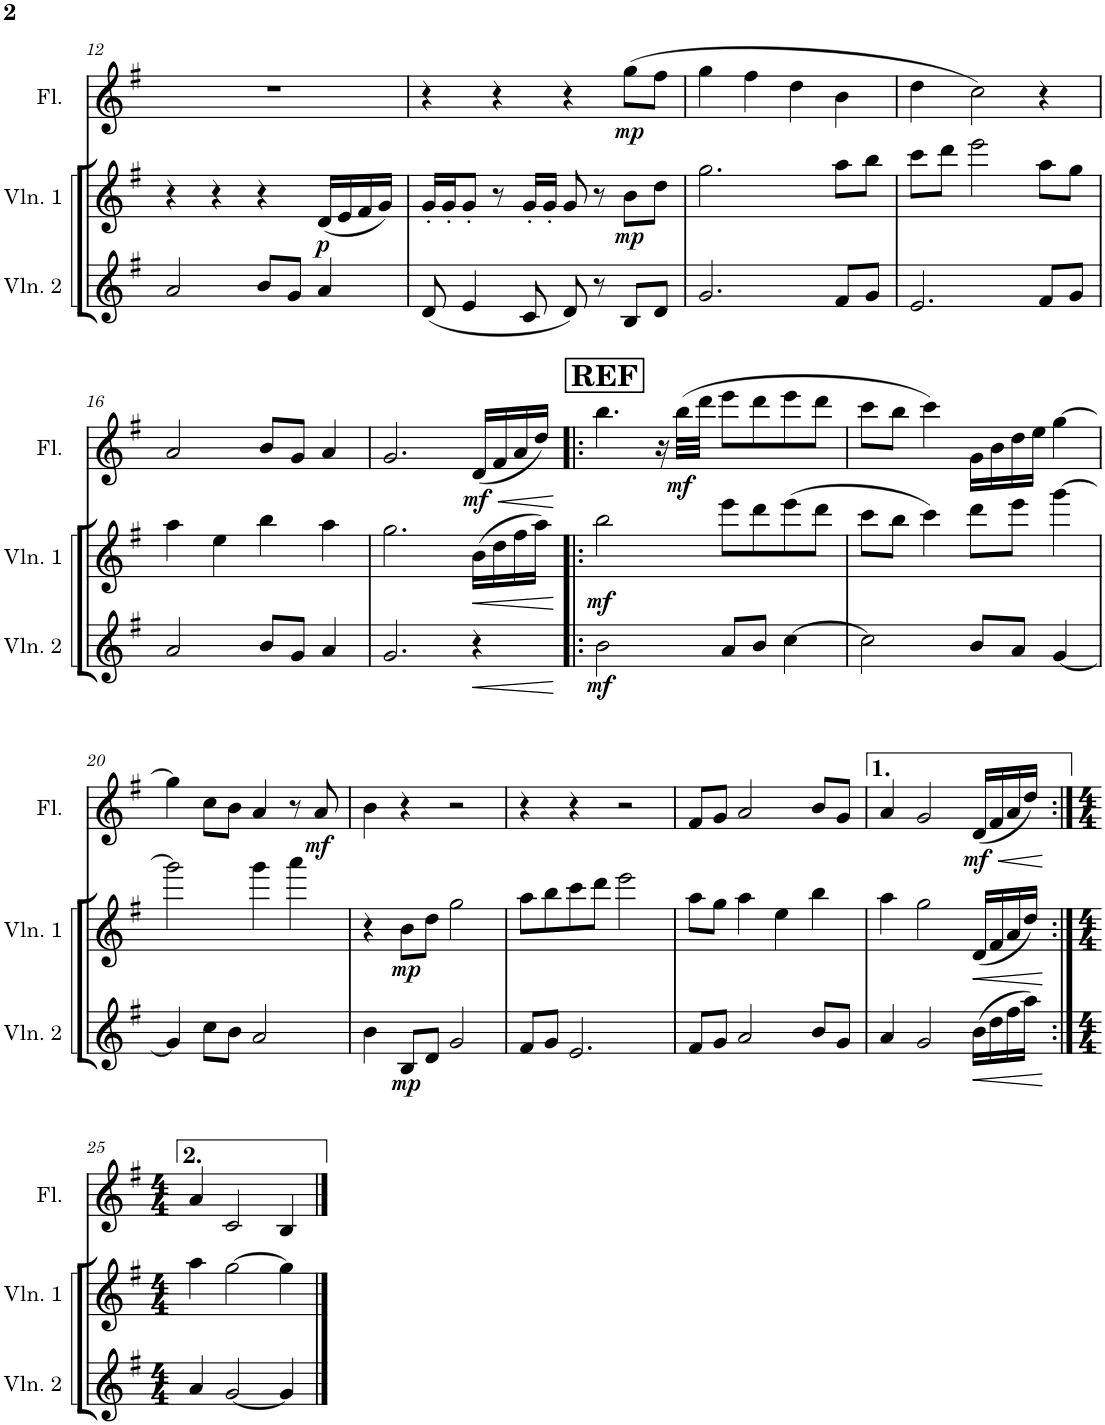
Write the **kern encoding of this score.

**kern	**dynam	**kern	**dynam	**kern	**dynam
*part3	*part3	*part2	*part2	*part1	*part1
*staff3	*staff3	*staff2	*staff2	*staff1	*staff1
*I"Violin 2	*	*I"Violin 1	*	*I"Flute	*
*I'Vln. 2	*	*I'Vln. 1	*	*I'Fl.	*
!!LO:PB:g=z
*clefG2	*	*clefG2	*	*clefG2	*
*k[f#]	*	*k[f#]	*	*k[f#]	*
*M4/4	*	*M4/4	*	*M4/4	*
=12	=12	=12	=12	=12	=12
2a/	.	4r	.	1r	.
.	.	4r	.	.	.
8b/L	.	4r	.	.	.
8g/J	.	.	.	.	.
!	!	!	!LO:DY:b	!	!
4a/	.	(16d/LL	p	.	.
.	.	16e/	.	.	.
.	.	16f#/	.	.	.
.	.	16g/JJ)	.	.	.
=13	=13	=13	=13	=13	=13
(8d/	.	16g'/LL	.	4r	.
.	.	16g'/J	.	.	.
4e/	.	8g'/J	.	.	.
.	.	8r	.	4r	.
8c/	.	16g'/LL	.	.	.
.	.	16g'/JJ	.	.	.
8d/)	.	8g/	.	4r	.
8r	.	8r	.	.	.
!	!	!	!LO:DY:b	!	!LO:DY:b
8B/L	.	8b\L	mp	(8gg\L	mp
8d/J	.	8dd\J	.	8ff#\J	.
=14	=14	=14	=14	=14	=14
2.g/	.	2.gg\	.	4gg\	.
.	.	.	.	4ff#\	.
.	.	.	.	4dd\	.
8f#/L	.	8aa\L	.	4b\	.
8g/J	.	8bb\J	.	.	.
=15	=15	=15	=15	=15	=15
2.e/	.	8ccc\L	.	4dd\	.
.	.	8ddd\J	.	.	.
.	.	2eee\	.	2cc\)	.
8f#/L	.	8aa\L	.	4r	.
8g/J	.	8gg\J	.	.	.
!!LO:LB:g=z
=16	=16	=16	=16	=16	=16
2a/	.	4aa\	.	2a/	.
.	.	4ee\	.	.	.
8b/L	.	4bb\	.	8b/L	.
8g/J	.	.	.	8g/J	.
4a/	.	4aa\	.	4a/	.
=17	=17	=17	=17	=17	=17
2.g/	.	2.gg\	.	2.g/	.
!	!LO:HP:b	!	!LO:HP:b	!	!LO:HP:b
!	!	!	!	!	!LO:DY:n=1:b
4r	<	(16b\LL	<	(16d/LL	< mf
.	.	16dd\	.	16f#/	.
.	.	16ff#\	.	16a/	.
.	.	16aa\JJ)	.	16dd/JJ)	.
.	[	.	[	.	[
!!LO:REH:place=s1:a:B:cj:fs=14:t=REF
=18!|:	=18!|:	=18!|:	=18!|:	=18!|:	=18!|:
!	!LO:DY:b	!	!LO:DY:b	!	!
2b\	mf	2bb\	mf	4.bb\	.
.	.	.	.	16r	.
!	!	!	!	!	!LO:DY:b
.	.	.	.	(32bb\LLL	mf
.	.	.	.	32ddd\JJJ	.
8a/L	.	8eee\L	.	8eee\L	.
8b/J	.	8ddd\	.	8ddd\	.
[4cc\	.	(8eee\	.	8eee\	.
.	.	8ddd\J	.	8ddd\J	.
=19	=19	=19	=19	=19	=19
2cc\]	.	8ccc\L	.	8ccc\L	.
.	.	8bb\J	.	8bb\J	.
.	.	4ccc\)	.	4ccc\)	.
8b/L	.	8ddd\L	.	16g\LL	.
.	.	.	.	16b\	.
8a/J	.	8eee\J	.	16dd\	.
.	.	.	.	16ee\JJ	.
[4g/	.	[4ggg\	.	[4gg\	.
!!LO:LB:g=z
=20	=20	=20	=20	=20	=20
4g/]	.	2ggg\]	.	4gg\]	.
8cc\L	.	.	.	8cc\L	.
8b\J	.	.	.	8b\J	.
2a/	.	4ggg\	.	4a/	.
.	.	4aaa\	.	8r	.
!	!	!	!	!	!LO:DY:b
.	.	.	.	8a/	mf
=21	=21	=21	=21	=21	=21
4b\	.	4r	.	4b\	.
!	!LO:DY:b	!	!LO:DY:b	!	!
8B/L	mp	8b\L	mp	4r	.
8d/J	.	8dd\J	.	.	.
2g/	.	2gg\	.	2r	.
=22	=22	=22	=22	=22	=22
8f#/L	.	8aa\L	.	4r	.
8g/J	.	8bb\	.	.	.
2.e/	.	8ccc\	.	4r	.
.	.	8ddd\J	.	.	.
.	.	2eee\	.	2r	.
=23	=23	=23	=23	=23	=23
8f#/L	.	8aa\L	.	8f#/L	.
8g/J	.	8gg\J	.	8g/J	.
2a/	.	4aa\	.	2a/	.
.	.	4ee\	.	.	.
8b/L	.	4bb\	.	8b/L	.
8g/J	.	.	.	8g/J	.
=24	=24	=24	=24	=24	=24
4a/	.	4aa\	.	4a/	.
2g/	.	2gg\	.	2g/	.
!	!LO:HP:b	!	!LO:HP:b	!	!LO:HP:b
!	!	!	!	!	!LO:DY:n=1:b
(16b\LL	<	(16d/LL	<	(16d/LL	< mf
16dd\	.	16f#/	.	16f#/	.
16ff#\	.	16a/	.	16a/	.
16aa\JJ)	.	16dd/JJ)	.	16dd/JJ)	.
.	[	.	[	.	[
!!LO:LB:g=z
=25:|!	=25:|!	=25:|!	=25:|!	=25:|!	=25:|!
*M4/4	*	*M4/4	*	*M4/4	*
4a/	.	4aa\	.	4a/	.
[2g/	.	[2gg\	.	2c/	.
4g/]	.	4gg\]	.	4B/	.
==	==	==	==	==	==
*-	*-	*-	*-	*-	*-
